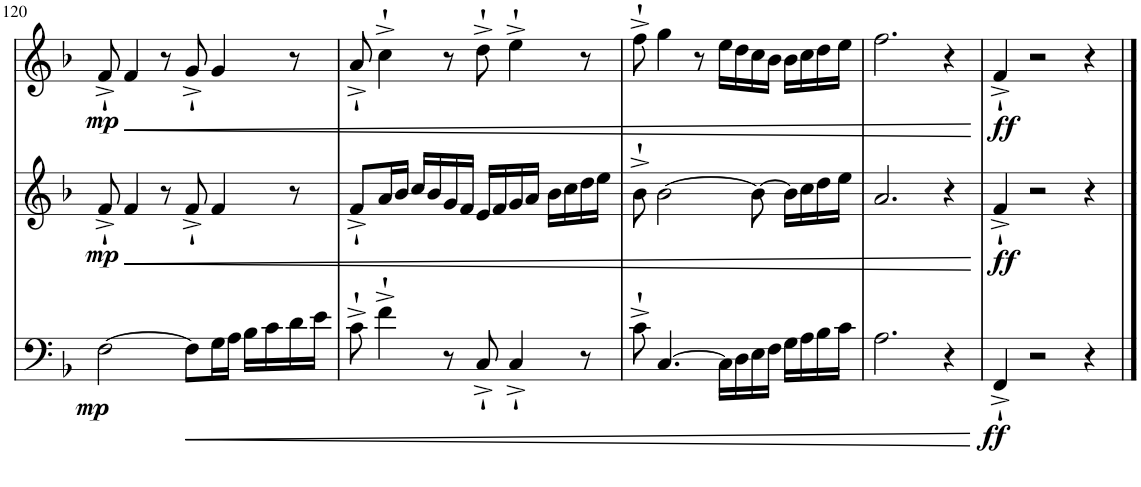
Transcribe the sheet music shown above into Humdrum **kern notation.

**kern	**dynam	**kern	**dynam	**kern	**dynam
*part3	*part3	*part2	*part2	*part1	*part1
*staff3	*staff3	*staff2	*staff2	*staff1	*staff1
*I"Bassoon	*	*I"Bb Clarinet (as it sounds)	*	*I"Oboe	*
*I'Bsn	*	*I'Cl	*	*I'Ob	*
!!LO:PB:g=z
*clefF4	*	*clefG2	*	*clefG2	*
*	*	*ITrd1c2	*	*	*
*k[b-]	*	*k[b-]	*	*k[b-]	*
*M4/4	*	*M4/4	*	*M4/4	*
=120	=120	=120	=120	=120	=120
!	!LO:DY:b	!	!LO:DY:b	!	!LO:DY:b
[2F\	mp	8f^`/	mp	8f^`/	mp
!	!	!	!LO:HP:b	!	!LO:HP:b
.	.	4f/	<	4f/	<
.	.	8r	.	8r	.
!	!LO:HP:b	!	!	!	!
8F\L]	<	8f^`/	.	8g^`/	.
16G\L	.	4f/	.	4g/	.
16A\JJ	.	.	.	.	.
16B-\LL	.	.	.	.	.
16c\	.	.	.	.	.
16d\	.	8r	.	8r	.
16e\JJ	.	.	.	.	.
=121	=121	=121	=121	=121	=121
8c^`\	.	8f^`/L	.	8a^`/	.
4f^`\	.	16a/L	.	4cc^`\	.
.	.	16b-/JJ	.	.	.
.	.	16cc/LL	.	.	.
.	.	16b-/	.	.	.
8r	.	16g/	.	8r	.
.	.	16f/JJ	.	.	.
8C^`/	.	16e/LL	.	8dd^`\	.
.	.	16f/	.	.	.
4C^`/	.	16g/	.	4ee^`\	.
.	.	16a/JJ	.	.	.
.	.	16b-\LL	.	.	.
.	.	16cc\	.	.	.
8r	.	16dd\	.	8r	.
.	.	16ee\JJ	.	.	.
=122	=122	=122	=122	=122	=122
8c^`\	.	8b-^`\	.	8ff^`\	.
[4.C/	.	[2b-\	.	4gg\	.
.	.	.	.	8r	.
16C\LL]	.	.	.	16ee\LL	.
16D\	.	.	.	16dd\	.
16E\	.	8b-\_	.	16cc\	.
16F\JJ	.	.	.	16b-\JJ	.
16G\LL	.	16b-\LL]	.	16b-\LL	.
16A\	.	16cc\	.	16cc\	.
16B-\	.	16dd\	.	16dd\	.
16c\JJ	.	16ee\JJ	.	16ee\JJ	.
=123	=123	=123	=123	=123	=123
2.A\	.	2.a/	.	2.ff\	.
4r	.	4r	.	4r	.
.	[	.	[	.	[
=124	=124	=124	=124	=124	=124
!	!LO:DY:b	!	!LO:DY:b	!	!LO:DY:b
4FF^`/	ff	4f^`/	ff	4f^`/	ff
2r	.	2r	.	2r	.
4r	.	4r	.	4r	.
==	==	==	==	==	==
*-	*-	*-	*-	*-	*-
